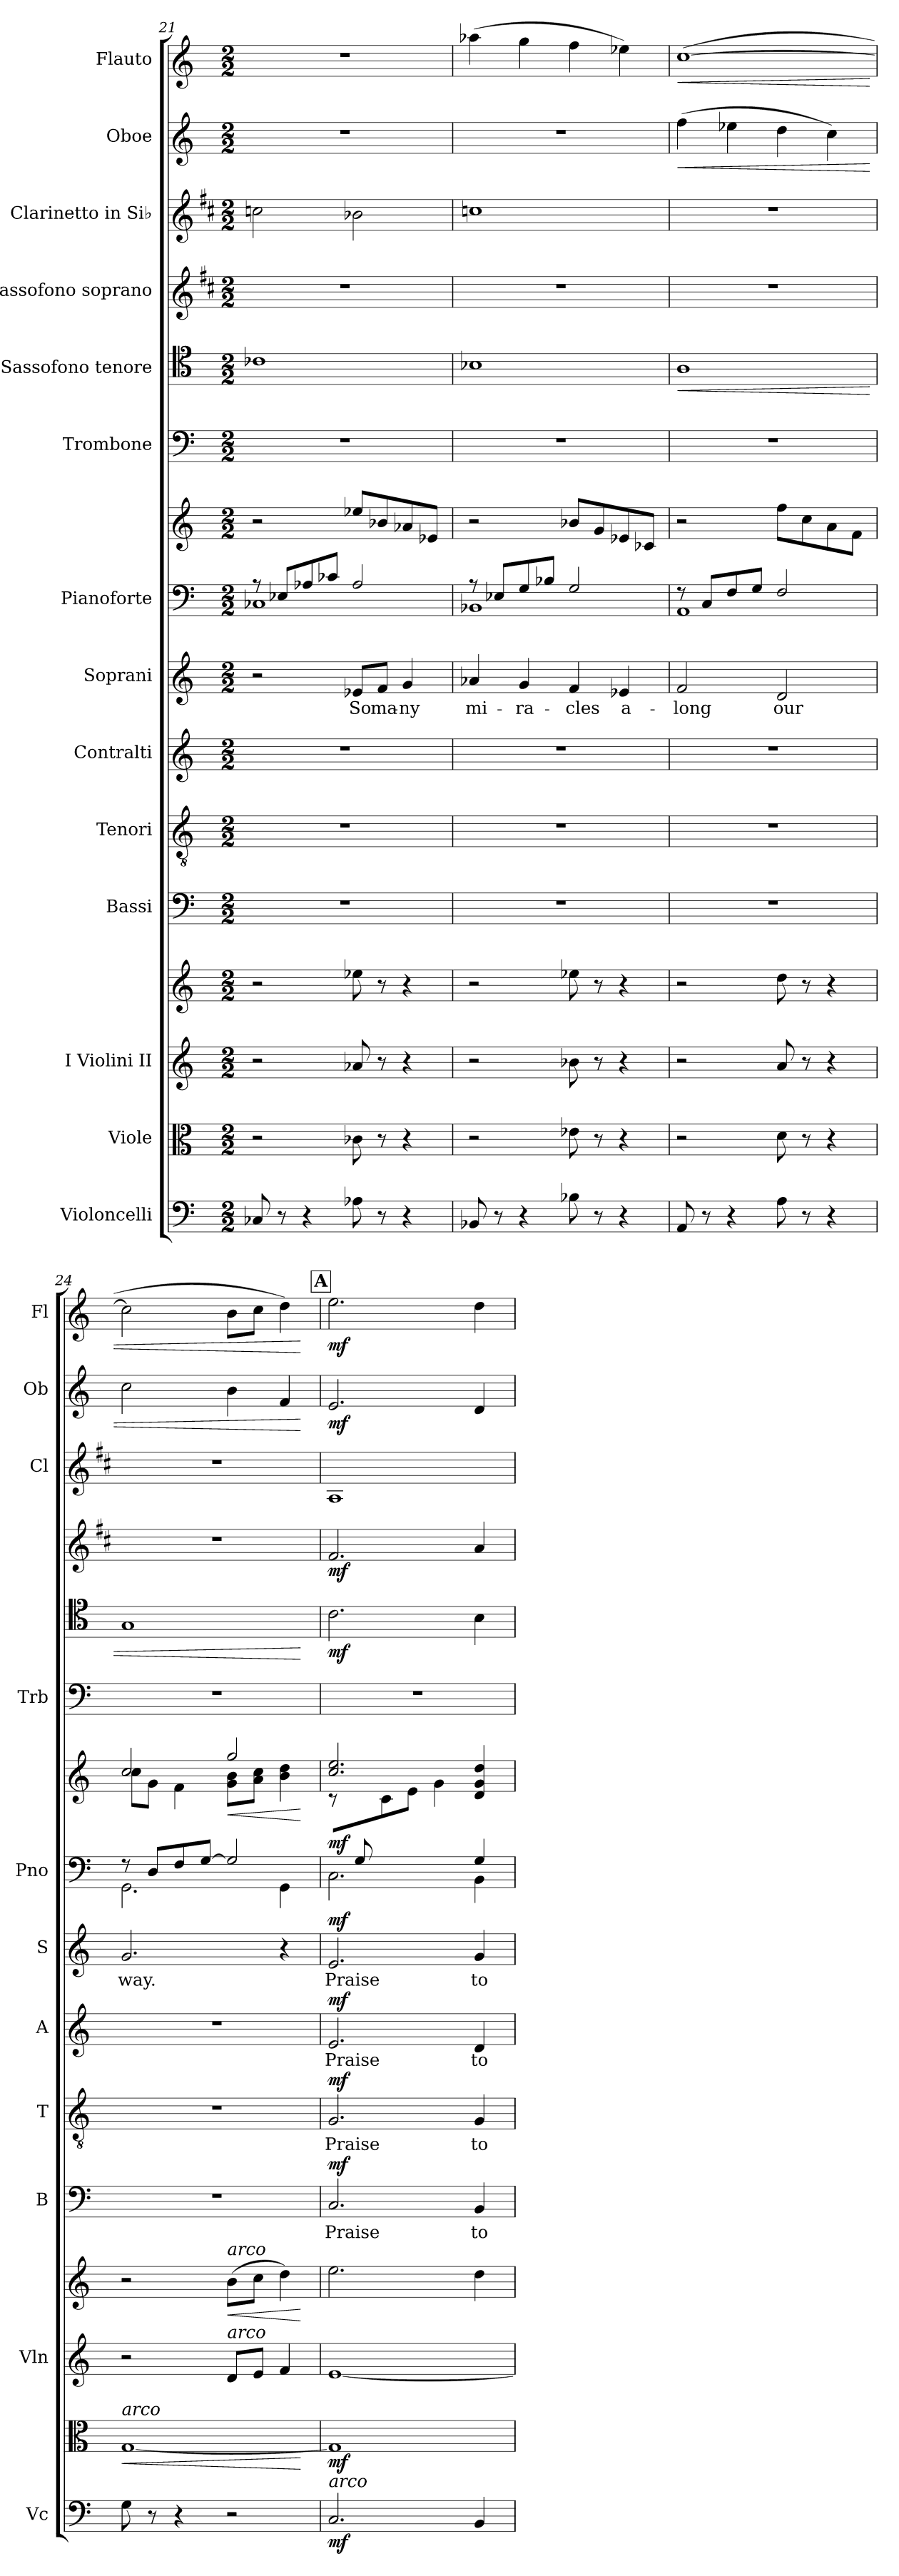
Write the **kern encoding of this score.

**kern	**dynam	**kern	**dynam	**kern	**kern	**dynam	**kern	**text	**dynam	**kern	**text	**dynam	**kern	**text	**dynam	**kern	**text	**dynam	**kern	**kern	**dynam	**kern	**kern	**dynam	**kern	**dynam	**kern	**dynam	**kern	**dynam	**kern	**dynam
*part14	*part14	*part13	*part13	*part12	*part12	*part12	*part11	*part11	*part11	*part10	*part10	*part10	*part9	*part9	*part9	*part8	*part8	*part8	*part7	*part7	*part7	*part6	*part5	*part5	*part4	*part4	*part3	*part3	*part2	*part2	*part1	*part1
*staff16	*staff16	*staff15	*staff15	*staff14	*staff13	*staff13/14	*staff12	*staff12	*staff12	*staff11	*staff11	*staff11	*staff10	*staff10	*staff10	*staff9	*staff9	*staff9	*staff8	*staff7	*staff7/8	*staff6	*staff5	*staff5	*staff4	*staff4	*staff3	*staff3	*staff2	*staff2	*staff1	*staff1
*I"Violoncelli	*	*I"Viole	*	*I"I  Violini  II	*	*	*I"Bassi	*	*	*I"Tenori	*	*	*I"Contralti	*	*	*I"Soprani	*	*	*I"Pianoforte	*	*	*I"Trombone	*I"Sassofono tenore	*	*I"Sassofono soprano	*	*I"Clarinetto in Si♭	*	*I"Oboe	*	*I"Flauto	*
*I'Vc	*	*	*	*I'Vln	*	*	*I'B	*	*	*I'T	*	*	*I'A	*	*	*I'S	*	*	*I'Pno	*	*	*I'Trb	*	*	*	*	*I'Cl	*	*I'Ob	*	*I'Fl	*
!!LO:PB:g=z
*clefF4	*	*clefC3	*	*clefG2	*clefG2	*	*clefF4	*	*	*clefGv2	*	*	*clefG2	*	*	*clefG2	*	*	*clefF4	*clefG2	*	*clefF4	*clefC4	*	*clefG2	*	*clefG2	*	*clefG2	*	*clefG2	*
*	*	*	*	*	*	*	*	*	*	*	*	*	*	*	*	*	*	*	*	*	*	*	*ITrd8c14	*	*ITrd1c2	*	*ITrd1c2	*	*	*	*	*
*k[]	*	*k[]	*	*k[]	*k[]	*	*k[]	*	*	*k[]	*	*	*k[]	*	*	*k[]	*	*	*k[]	*k[]	*	*k[]	*k[]	*	*k[]	*	*k[]	*	*k[]	*	*k[]	*
*M2/2	*	*M2/2	*	*M2/2	*M2/2	*	*M2/2	*	*	*M2/2	*	*	*M2/2	*	*	*M2/2	*	*	*M2/2	*M2/2	*	*M2/2	*M2/2	*	*M2/2	*	*M2/2	*	*M2/2	*	*M2/2	*
=21	=21	=21	=21	=21	=21	=21	=21	=21	=21	=21	=21	=21	=21	=21	=21	=21	=21	=21	=21	=21	=21	=21	=21	=21	=21	=21	=21	=21	=21	=21	=21	=21
*	*	*	*	*	*	*	*	*	*	*	*	*	*	*	*	*	*	*	*^	*	*	*	*	*	*	*	*	*	*	*	*	*
8C-X/	.	2r	.	2r	2r	.	1r	.	.	1r	.	.	1r	.	.	2r	.	.	8r	1C-X	2r	.	1r	1C-X	.	1r	.	2b-X\	.	1r	.	1r	.
8r	.	.	.	.	.	.	.	.	.	.	.	.	.	.	.	.	.	.	8E-X/L	.	.	.	.	.	.	.	.	.	.	.	.	.	.
4r	.	.	.	.	.	.	.	.	.	.	.	.	.	.	.	.	.	.	8A-X/	.	.	.	.	.	.	.	.	.	.	.	.	.	.
.	.	.	.	.	.	.	.	.	.	.	.	.	.	.	.	.	.	.	8c-X/J	.	.	.	.	.	.	.	.	.	.	.	.	.	.
!	!	!	!	!	!	!	!	!	!	!	!	!	!	!	!	!	!LO:LY:b	!	!	!	!	!	!	!	!	!	!	!	!	!	!	!	!
8A-X\	.	8c-X\	.	8a-X/	8ee-X\	.	.	.	.	.	.	.	.	.	.	8e-X/L	So	.	2A-/	.	8ee-X/L	.	.	.	.	.	.	2a-X\	.	.	.	.	.
!	!	!	!	!	!	!	!	!	!	!	!	!	!	!	!	!	!LO:LY:b	!	!	!	!	!	!	!	!	!	!	!	!	!	!	!	!
8r	.	8r	.	8r	8r	.	.	.	.	.	.	.	.	.	.	8f/J	ma-	.	.	.	8b-X/	.	.	.	.	.	.	.	.	.	.	.	.
!	!	!	!	!	!	!	!	!	!	!	!	!	!	!	!	!	!LO:LY:b	!	!	!	!	!	!	!	!	!	!	!	!	!	!	!	!
4r	.	4r	.	4r	4r	.	.	.	.	.	.	.	.	.	.	4g/	-ny	.	.	.	8a-X/	.	.	.	.	.	.	.	.	.	.	.	.
.	.	.	.	.	.	.	.	.	.	.	.	.	.	.	.	.	.	.	.	.	8e-X/J	.	.	.	.	.	.	.	.	.	.	.	.
=22	=22	=22	=22	=22	=22	=22	=22	=22	=22	=22	=22	=22	=22	=22	=22	=22	=22	=22	=22	=22	=22	=22	=22	=22	=22	=22	=22	=22	=22	=22	=22	=22	=22
!	!	!	!	!	!	!	!	!	!	!	!	!	!	!	!	!	!LO:LY:b	!	!	!	!	!	!	!	!	!	!	!	!	!	!	!	!
8BB-X/	.	2r	.	2r	2r	.	1r	.	.	1r	.	.	1r	.	.	4a-X/	mi-	.	8r	1BB-X	2r	.	1r	1BB-X	.	1r	.	1b-X	.	1r	.	(>4aa-X\	.
8r	.	.	.	.	.	.	.	.	.	.	.	.	.	.	.	.	.	.	8E-X/L	.	.	.	.	.	.	.	.	.	.	.	.	.	.
!	!	!	!	!	!	!	!	!	!	!	!	!	!	!	!	!	!LO:LY:b	!	!	!	!	!	!	!	!	!	!	!	!	!	!	!	!
4r	.	.	.	.	.	.	.	.	.	.	.	.	.	.	.	4g/	-ra-	.	8G/	.	.	.	.	.	.	.	.	.	.	.	.	4gg\	.
.	.	.	.	.	.	.	.	.	.	.	.	.	.	.	.	.	.	.	8B-X/J	.	.	.	.	.	.	.	.	.	.	.	.	.	.
!	!	!	!	!	!	!	!	!	!	!	!	!	!	!	!	!	!LO:LY:b	!	!	!	!	!	!	!	!	!	!	!	!	!	!	!	!
8B-X\	.	8e-X\	.	8b-X\	8ee-X\	.	.	.	.	.	.	.	.	.	.	4f/	-cles	.	2G/	.	8b-X/L	.	.	.	.	.	.	.	.	.	.	4ff\	.
8r	.	8r	.	8r	8r	.	.	.	.	.	.	.	.	.	.	.	.	.	.	.	8g/	.	.	.	.	.	.	.	.	.	.	.	.
!	!	!	!	!	!	!	!	!	!	!	!	!	!	!	!	!	!LO:LY:b	!	!	!	!	!	!	!	!	!	!	!	!	!	!	!	!
4r	.	4r	.	4r	4r	.	.	.	.	.	.	.	.	.	.	4e-X/	a-	.	.	.	8e-X/	.	.	.	.	.	.	.	.	.	.	4ee-X\)	.
.	.	.	.	.	.	.	.	.	.	.	.	.	.	.	.	.	.	.	.	.	8c-X/J	.	.	.	.	.	.	.	.	.	.	.	.
=23	=23	=23	=23	=23	=23	=23	=23	=23	=23	=23	=23	=23	=23	=23	=23	=23	=23	=23	=23	=23	=23	=23	=23	=23	=23	=23	=23	=23	=23	=23	=23	=23	=23
!	!	!	!	!	!	!	!	!	!	!	!	!	!	!	!	!	!LO:LY:b	!	!	!	!	!	!	!	!LO:HP:b	!	!	!	!	!	!LO:HP:b	!	!LO:HP:b
8AA/	.	2r	.	2r	2r	.	1r	.	.	1r	.	.	1r	.	.	2f/	-long	.	8r	1AA	2r	.	1r	1AA	<	1r	.	1r	.	(>4ff\	<	(>[1cc	<
8r	.	.	.	.	.	.	.	.	.	.	.	.	.	.	.	.	.	.	8C/L	.	.	.	.	.	.	.	.	.	.	.	.	.	.
4r	.	.	.	.	.	.	.	.	.	.	.	.	.	.	.	.	.	.	8F/	.	.	.	.	.	.	.	.	.	.	4ee-X\	.	.	.
.	.	.	.	.	.	.	.	.	.	.	.	.	.	.	.	.	.	.	8G/J	.	.	.	.	.	.	.	.	.	.	.	.	.	.
!	!	!	!	!	!	!	!	!	!	!	!	!	!	!	!	!	!LO:LY:b	!	!	!	!	!	!	!	!	!	!	!	!	!	!	!	!
8A\	.	8d\	.	8a/	8dd\	.	.	.	.	.	.	.	.	.	.	2d/	our	.	2F/	.	8ff\L	.	.	.	.	.	.	.	.	4dd\	.	.	.
8r	.	8r	.	8r	8r	.	.	.	.	.	.	.	.	.	.	.	.	.	.	.	8cc\	.	.	.	.	.	.	.	.	.	.	.	.
4r	.	4r	.	4r	4r	.	.	.	.	.	.	.	.	.	.	.	.	.	.	.	8a\	.	.	.	.	.	.	.	.	4cc\)	.	.	.
.	.	.	.	.	.	.	.	.	.	.	.	.	.	.	.	.	.	.	.	.	8f\J	.	.	.	.	.	.	.	.	.	.	.	.
=24	=24	=24	=24	=24	=24	=24	=24	=24	=24	=24	=24	=24	=24	=24	=24	=24	=24	=24	=24	=24	=24	=24	=24	=24	=24	=24	=24	=24	=24	=24	=24	=24	=24
!	!	!LO:TX:a:i:t=arco	!	!	!	!	!	!	!	!	!	!	!	!	!	!	!	!	!	!	!	!	!	!	!	!	!	!	!	!	!	!	!
!	!	!	!LO:HP:b	!	!	!	!	!	!	!	!	!	!	!	!	!	!LO:LY:b	!	!	!	!	!	!	!	!	!	!	!	!	!	!	!	!
*	*	*	*	*	*	*	*	*	*	*	*	*	*	*	*	*	*	*	*	*	*^	*	*	*	*	*	*	*	*	*	*	*	*
8G\	.	[1G	<	2r	2r	.	1r	.	.	1r	.	.	1r	.	.	2.g/	way.	.	8r	2.GG\	2cc/	8cc\L	.	1r	1GG	.	1r	.	1r	.	2cc\	.	2cc\]	.
8r	.	.	.	.	.	.	.	.	.	.	.	.	.	.	.	.	.	.	8D/L	.	.	8g\J	.	.	.	.	.	.	.	.	.	.	.	.
4r	.	.	.	.	.	.	.	.	.	.	.	.	.	.	.	.	.	.	8F/	.	.	4f\	.	.	.	.	.	.	.	.	.	.	.	.
.	.	.	.	.	.	.	.	.	.	.	.	.	.	.	.	.	.	.	[8G/J	.	.	.	.	.	.	.	.	.	.	.	.	.	.	.
!	!	!	!	!	!LO:TX:a:i:t=arco	!	!	!	!	!	!	!	!	!	!	!	!	!	!	!	!	!	!	!	!	!	!	!	!	!	!	!	!	!
!	!	!	!	!LO:TX:a:i:t=arco	!	!	!	!	!	!	!	!	!	!	!	!	!	!	!	!	!	!	!	!	!	!	!	!	!	!	!	!	!	!
!	!	!	!	!	!	!LO:HP:b	!	!	!	!	!	!	!	!	!	!	!	!	!	!	!	!	!LO:HP:b	!	!	!	!	!	!	!	!	!	!	!
2r	.	.	.	8d/L	(>8b\L	<	.	.	.	.	.	.	.	.	.	.	.	.	2G/]	.	2gg/	8g\ 8b\L	<	.	.	.	.	.	.	.	4b\	.	8b\L	.
.	.	.	.	8e/J	8cc\J	.	.	.	.	.	.	.	.	.	.	.	.	.	.	.	.	8a\ 8cc\J	.	.	.	.	.	.	.	.	.	.	8cc\J	.
.	.	.	.	4f/	4dd\)	.	.	.	.	.	.	.	.	.	.	4r	.	.	.	4GG\	.	4b\ 4dd\	.	.	.	.	.	.	.	.	4f/	.	4dd\)	.
*	*	*	*	*	*	*	*	*	*	*	*	*	*	*	*	*	*	*	*v	*v	*	*	*	*	*	*	*	*	*	*	*	*	*	*
*	*	*	*	*	*	*	*	*	*	*	*	*	*	*	*	*	*	*	*	*v	*v	*	*	*	*	*	*	*	*	*	*	*	*
.	.	.	[	.	.	[	.	.	.	.	.	.	.	.	.	.	.	.	.	.	[	.	.	[	.	.	.	.	.	[	.	[
!!LO:PB:g=z
!!LO:REH:place=s1:a:B:fs=14:t=A
=25	=25	=25	=25	=25	=25	=25	=25	=25	=25	=25	=25	=25	=25	=25	=25	=25	=25	=25	=25	=25	=25	=25	=25	=25	=25	=25	=25	=25	=25	=25	=25	=25
!LO:TX:a:i:t=arco	!	!	!	!	!	!	!	!	!	!	!	!	!	!	!	!	!	!	!	!	!	!	!	!	!	!	!	!	!	!	!	!
!	!LO:DY:b	!	!LO:DY:b	!	!	!LO:DY:b=2	!	!LO:LY:b	!	!	!LO:LY:b	!	!	!LO:LY:b	!	!	!LO:LY:b	!	!	!	!	!	!	!	!	!	!	!	!	!	!	!
*	*	*	*	*	*	*	*	*	*	*	*	*	*	*	*	*	*	*	*^	*^	*	*	*	*	*	*	*	*	*	*	*	*
*	*	*	*	*	*	*	*	*	*	*	*	*	*	*	*	*	*	*	*	*^	*	*	*	*	*	*	*	*	*	*	*	*	*	*
!	!	!	!	!	!	!LO:DY:n=1:b	!	!	!LO:DY:a	!	!	!LO:DY:a	!	!	!LO:DY:a	!	!	!LO:DY:a	!	!	!	!	!	!LO:DY:a=2	!	!	!LO:DY:b	!	!LO:DY:b	!	!LO:DY:b	!	!	!	!
!	!	!	!	!	!	!	!	!	!	!	!	!	!	!	!	!	!	!	!	!	!	!	!	!	!	!	!	!	!	!	!LO:DY:n=1:b	!	!LO:DY:b	!	!LO:DY:b
2.C/	mf	1G]	mf	[1e	2.ee\	mf mf	2.C/	Praise	mf	2.G/	Praise	mf	2.e/	Praise	mf	2.e/	Praise	mf	8ryy	2.C\	2.ryy	2.cc/ 2.ee/	8r	mf	1r	2.C\	mf	2.e/	mf	1G	mf mf	2.e/	mf	2.ee\	mf
.	.	.	.	.	.	.	.	.	.	.	.	.	.	.	.	.	.	.	8G/L	.	.	.	8ryy	.	.	.	.	.	.	.	.	.	.	.	.
.	.	.	.	.	.	.	.	.	.	.	.	.	.	.	.	.	.	.	2.ryy	.	.	.	8c\	.	.	.	.	.	.	.	.	.	.	.	.
.	.	.	.	.	.	.	.	.	.	.	.	.	.	.	.	.	.	.	.	.	.	.	8e\J	.	.	.	.	.	.	.	.	.	.	.	.
.	.	.	.	.	.	.	.	.	.	.	.	.	.	.	.	.	.	.	.	.	.	.	4g\	.	.	.	.	.	.	.	.	.	.	.	.
!	!	!	!	!	!	!	!	!LO:LY:b	!	!	!LO:LY:b	!	!	!LO:LY:b	!	!	!LO:LY:b	!	!	!	!	!	!	!	!	!	!	!	!	!	!	!	!	!	!
4BB/	.	.	.	.	4dd\	.	4BB/	to	.	4G/	to	.	4d/	to	.	4g/	to	.	.	4G/	4BB\	4d/ 4g/ 4dd/	4ryy	.	.	4BB\	.	4g/	.	.	.	4d/	.	4dd\	.
*	*	*	*	*	*	*	*	*	*	*	*	*	*	*	*	*	*	*	*v	*v	*v	*	*	*	*	*	*	*	*	*	*	*	*	*	*
*	*	*	*	*	*	*	*	*	*	*	*	*	*	*	*	*	*	*	*	*v	*v	*	*	*	*	*	*	*	*	*	*	*	*
=	=	=	=	=	=	=	=	=	=	=	=	=	=	=	=	=	=	=	=	=	=	=	=	=	=	=	=	=	=	=	=	=
*-	*-	*-	*-	*-	*-	*-	*-	*-	*-	*-	*-	*-	*-	*-	*-	*-	*-	*-	*-	*-	*-	*-	*-	*-	*-	*-	*-	*-	*-	*-	*-	*-
